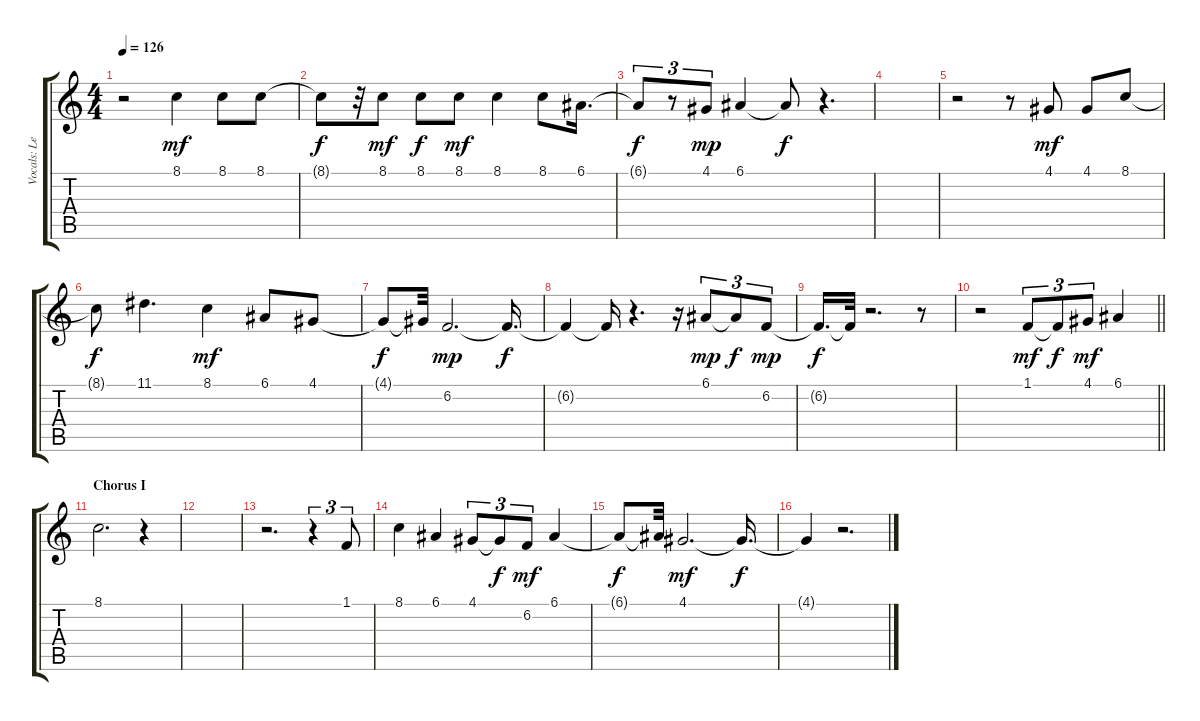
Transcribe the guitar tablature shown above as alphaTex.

\track ("Vocals: Lead" "Vocals: Le") {instrument lead3calliope}
\staff {score tabs}
\tuning (E4 B3 G3 D3 A2 E2) {hide}
\ts (4 4)
\tempo 126
\clef g2
\ks c
r.2{dy f} 8.1.4{dy mf} 8.1.8 8.1.8 |
8.1{t}.8{dy f} r.32 8.1.8{dy mf} 8.1.8{dy f} 8.1.8{dy mf} 8.1.4 8.1.8 6.1.16{d} |
6.1{t}.8{tu (3 2) dy f} r.8{tu (3 2)} 4.1.8{tu (3 2) dy mp} 6.1.4 6.1{t}.8{dy f} r.4{d} |
|
r.2 r.8 4.1.8{dy mf} 4.1.8 8.1.8 |
8.1{t}.8{dy f} 11.1.4{d} 8.1.4{dy mf} 6.1.8 4.1.8 |
4.1{t}.8{dy f} 4.1{t}.32 6.2.2{d dy mp} 6.2{t}.16{d dy f} |
6.2{t}.4 6.2{t}.16 r.4{d} r.16 6.1.8{tu (3 2) dy mp} 6.1{t}.8{tu (3 2) dy f} 6.2.8{tu (3 2) dy mp} |
6.2{t}.16{d dy f} 6.2{t}.32 r.2{d} r.8 |
\barLineRight lightlight
r.2 1.1.8{tu (3 2) dy mf} 1.1{t}.8{tu (3 2) dy f} 4.1.8{tu (3 2) dy mf} 6.1.4 |
\section ("" "Chorus I")
8.1.2{d} r.4 |
|
r.2{d} r.4{tu (3 2)} 1.1.8{tu (3 2)} |
8.1.4 6.1.4 4.1.8{tu (3 2)} 4.1{t}.8{tu (3 2) dy f} 6.2.8{tu (3 2) dy mf} 6.1.4 |
6.1{t}.8{dy f} 6.1{t}.32 4.1.2{d dy mf} 4.1{t}.16{d dy f} |
4.1{t}.4 r.2{d}
